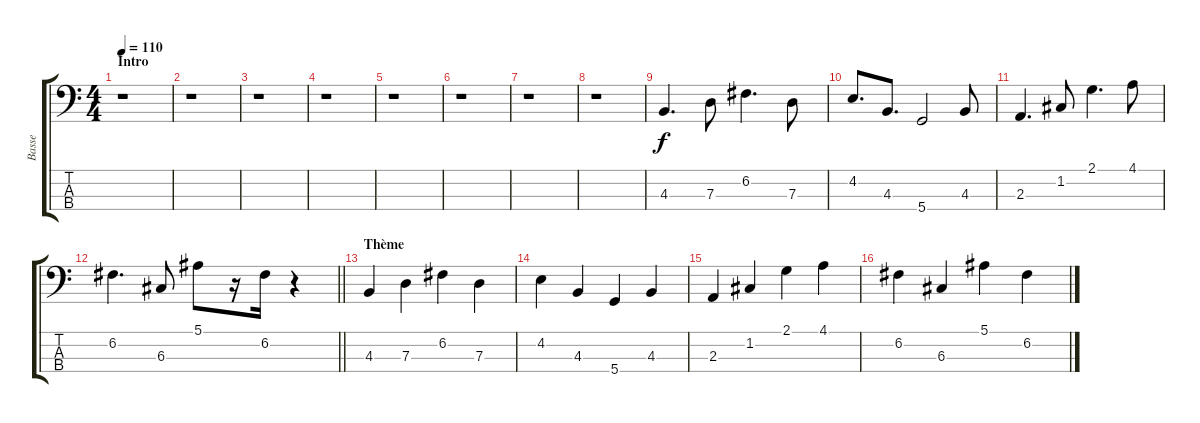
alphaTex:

\track ("Basse" "Basse") {instrument electricbassfinger}
\staff {score tabs}
\tuning (F2 C2 G1 D1) {hide}
\ts (4 4)
\section ("" "Intro")
\tempo 110
\clef f4
\ks c
r.1{dy f instrument electricbassfinger} |
r.1 |
r.1 |
r.1 |
r.1 |
r.1 |
r.1 |
r.1 |
4.3.4{d} 7.3.8 6.2.4{d} 7.3.8 |
4.2.8{d} 4.3.8{d} 5.4.2 4.3.8 |
2.3.4{d} 1.2.8 2.1.4{d} 4.1.8 |
\barLineRight lightlight
6.2.4{d} 6.3.8 5.1.8 r.16 6.2.16 r.4 |
\section ("" "Thème")
4.3.4 7.3.4 6.2.4 7.3.4 |
4.2.4 4.3.4 5.4.4 4.3.4 |
2.3.4 1.2.4 2.1.4 4.1.4 |
6.2.4 6.3.4 5.1.4 6.2.4
